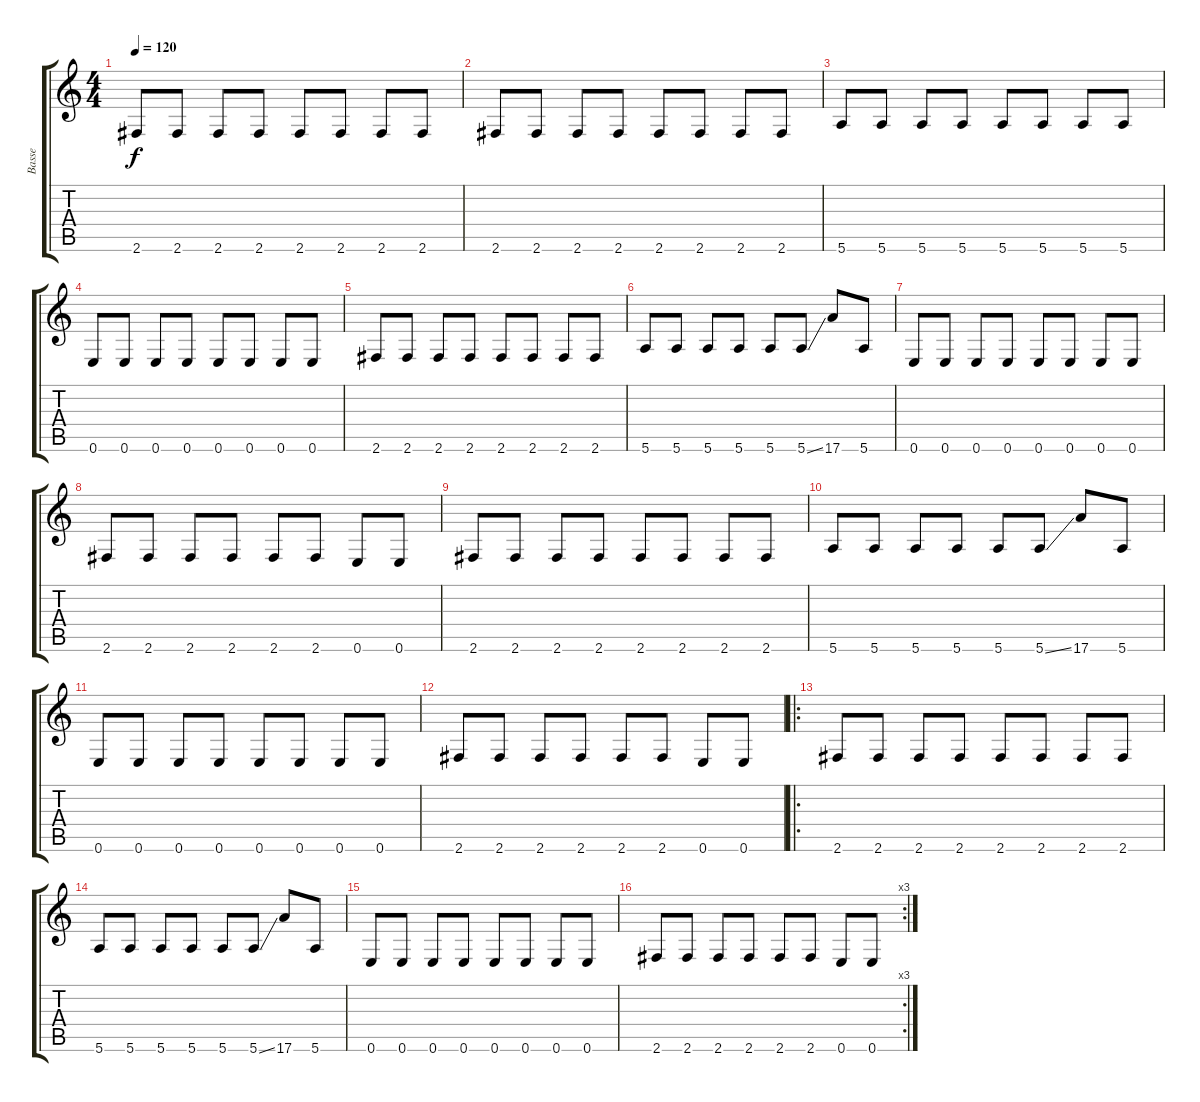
\track ("Basse" "Basse") {instrument electricbassfinger}
\staff {score tabs}
\tuning (E4 B3 G3 D3 A2 E2) {hide}
\ts (4 4)
\tempo 120
\clef g2
\ks c
2.6.8{dy f} 2.6.8 2.6.8 2.6.8 2.6.8 2.6.8 2.6.8 2.6.8 |
2.6.8 2.6.8 2.6.8 2.6.8 2.6.8 2.6.8 2.6.8 2.6.8 |
5.6.8 5.6.8 5.6.8 5.6.8 5.6.8 5.6.8 5.6.8 5.6.8 |
0.6.8 0.6.8 0.6.8 0.6.8 0.6.8 0.6.8 0.6.8 0.6.8 |
2.6.8 2.6.8 2.6.8 2.6.8 2.6.8 2.6.8 2.6.8 2.6.8 |
5.6.8 5.6.8 5.6.8 5.6.8 5.6.8 5.6{ss}.8 17.6.8 5.6.8 |
0.6.8 0.6.8 0.6.8 0.6.8 0.6.8 0.6.8 0.6.8 0.6.8 |
2.6.8 2.6.8 2.6.8 2.6.8 2.6.8 2.6.8 0.6.8 0.6.8 |
2.6.8 2.6.8 2.6.8 2.6.8 2.6.8 2.6.8 2.6.8 2.6.8 |
5.6.8 5.6.8 5.6.8 5.6.8 5.6.8 5.6{ss}.8 17.6.8 5.6.8 |
0.6.8 0.6.8 0.6.8 0.6.8 0.6.8 0.6.8 0.6.8 0.6.8 |
2.6.8 2.6.8 2.6.8 2.6.8 2.6.8 2.6.8 0.6.8 0.6.8 |
\ro
2.6.8 2.6.8 2.6.8 2.6.8 2.6.8 2.6.8 2.6.8 2.6.8 |
5.6.8 5.6.8 5.6.8 5.6.8 5.6.8 5.6{ss}.8 17.6.8 5.6.8 |
0.6.8 0.6.8 0.6.8 0.6.8 0.6.8 0.6.8 0.6.8 0.6.8 |
\rc 3
2.6.8 2.6.8 2.6.8 2.6.8 2.6.8 2.6.8 0.6.8 0.6.8
